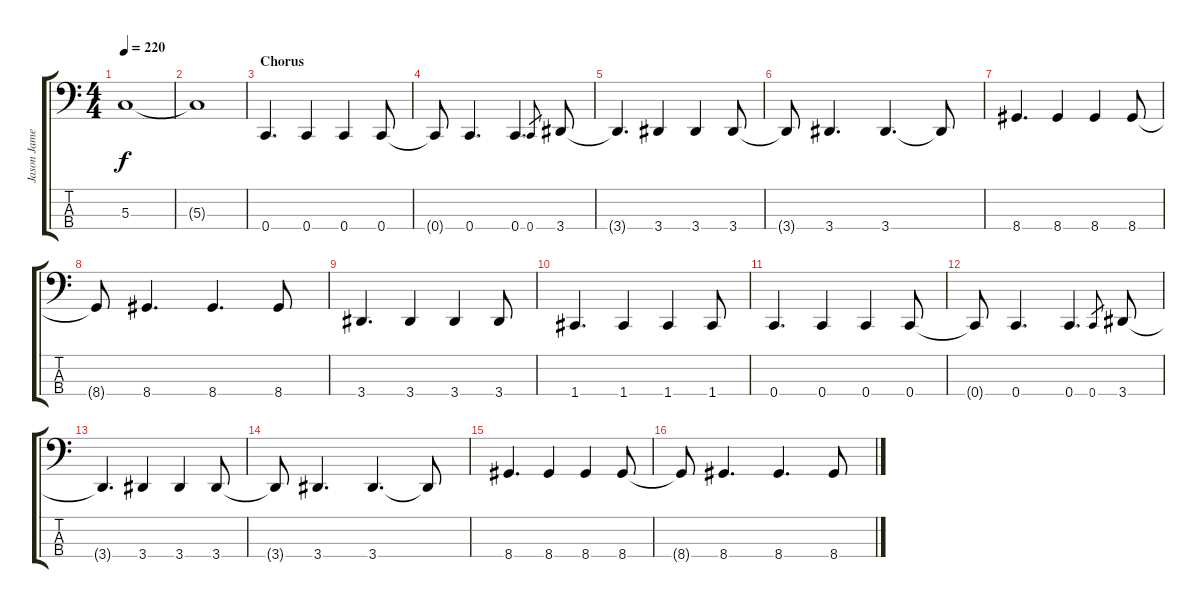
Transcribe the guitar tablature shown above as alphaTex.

\track ("Jason James" "Jason Jame") {instrument electricbasspick}
\staff {score tabs}
\tuning (F2 C2 G1 C1) {hide}
\ts (4 4)
\tempo 220
\clef f4
\ks c
5.3.1{dy f} |
5.3{t}.1 |
\section ("" "Chorus")
0.4.4{d} 0.4.4 0.4.4 0.4.8 |
0.4{t}.8 0.4.4{d} 0.4.4{d} 0.4.8{gr} 3.4.8 |
3.4{t}.4{d} 3.4.4 3.4.4 3.4.8 |
3.4{t}.8 3.4.4{d} 3.4.4{d} 3.4{t}.8 |
8.4.4{d} 8.4.4 8.4.4 8.4.8 |
8.4{t}.8 8.4.4{d} 8.4.4{d} 8.4.8 |
3.4.4{d} 3.4.4 3.4.4 3.4.8 |
1.4.4{d} 1.4.4 1.4.4 1.4.8 |
0.4.4{d} 0.4.4 0.4.4 0.4.8 |
0.4{t}.8 0.4.4{d} 0.4.4{d} 0.4.8{gr} 3.4.8 |
3.4{t}.4{d} 3.4.4 3.4.4 3.4.8 |
3.4{t}.8 3.4.4{d} 3.4.4{d} 3.4{t}.8 |
8.4.4{d} 8.4.4 8.4.4 8.4.8 |
8.4{t}.8 8.4.4{d} 8.4.4{d} 8.4.8
